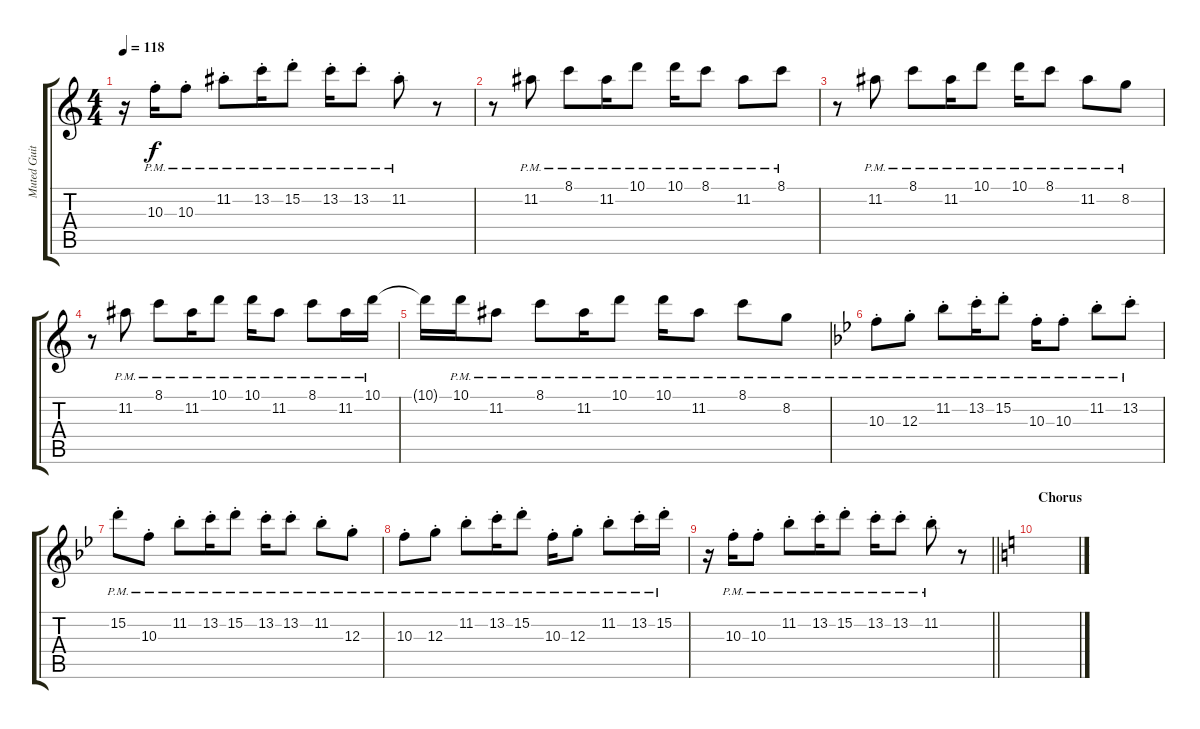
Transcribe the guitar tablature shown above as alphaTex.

\track ("Muted Guitar" "Muted Guit") {instrument electricguitarmuted}
\staff {score tabs}
\tuning (E4 B3 G3 D3 A2 E2) {hide}
\ts (4 4)
\tempo 118
\clef g2
\ks c
r.16{dy f} 10.3{pm st}.16 10.3{pm st}.8 11.2{pm st}.8 13.2{pm st}.16 15.2{pm st}.8 13.2{pm st}.16 13.2{pm st}.8 11.2{pm st}.8 r.8 |
r.8 11.2{pm}.8 8.1{pm}.8 11.2{pm}.16 10.1{pm}.8 10.1{pm}.16 8.1{pm}.8 11.2{pm}.8 8.1{pm}.8 |
r.8 11.2{pm}.8 8.1{pm}.8 11.2{pm}.16 10.1{pm}.8 10.1{pm}.16 8.1{pm}.8 11.2{pm}.8 8.2{pm}.8 |
r.8 11.2{pm}.8 8.1{pm}.8 11.2{pm}.16 10.1{pm}.8 10.1{pm}.16 11.2{pm}.8 8.1{pm}.8 11.2{pm}.16 10.1{pm}.16 |
10.1{t}.16 10.1{pm}.16 11.2{pm}.8 8.1{pm}.8 11.2{pm}.16 10.1{pm}.8 10.1{pm}.16 11.2{pm}.8 8.1{pm}.8 8.2{pm}.8 |
\ks bb
10.3{pm st}.8 12.3{pm st}.8 11.2{pm st}.8 13.2{pm st}.16 15.2{pm st}.8 10.3{pm st}.16 10.3{pm st}.8 11.2{pm st}.8 13.2{pm st}.8 |
15.2{pm st}.8 10.3{pm st}.8 11.2{pm st}.8 13.2{pm st}.16 15.2{pm st}.8 13.2{pm st}.16 13.2{pm st}.8 11.2{pm st}.8 12.3{pm st}.8 |
10.3{pm st}.8 12.3{pm st}.8 11.2{pm st}.8 13.2{pm st}.16 15.2{pm st}.8 10.3{pm st}.16 12.3{pm st}.8 11.2{pm st}.8 13.2{pm st}.16 15.2{pm st}.16 |
\barLineRight lightlight
r.16 10.3{pm st}.16 10.3{pm st}.8 11.2{pm st}.8 13.2{pm st}.16 15.2{pm st}.8 13.2{pm st}.16 13.2{pm st}.8 11.2{pm st}.8 r.8 |
\section ("" "Chorus")
\ks c
